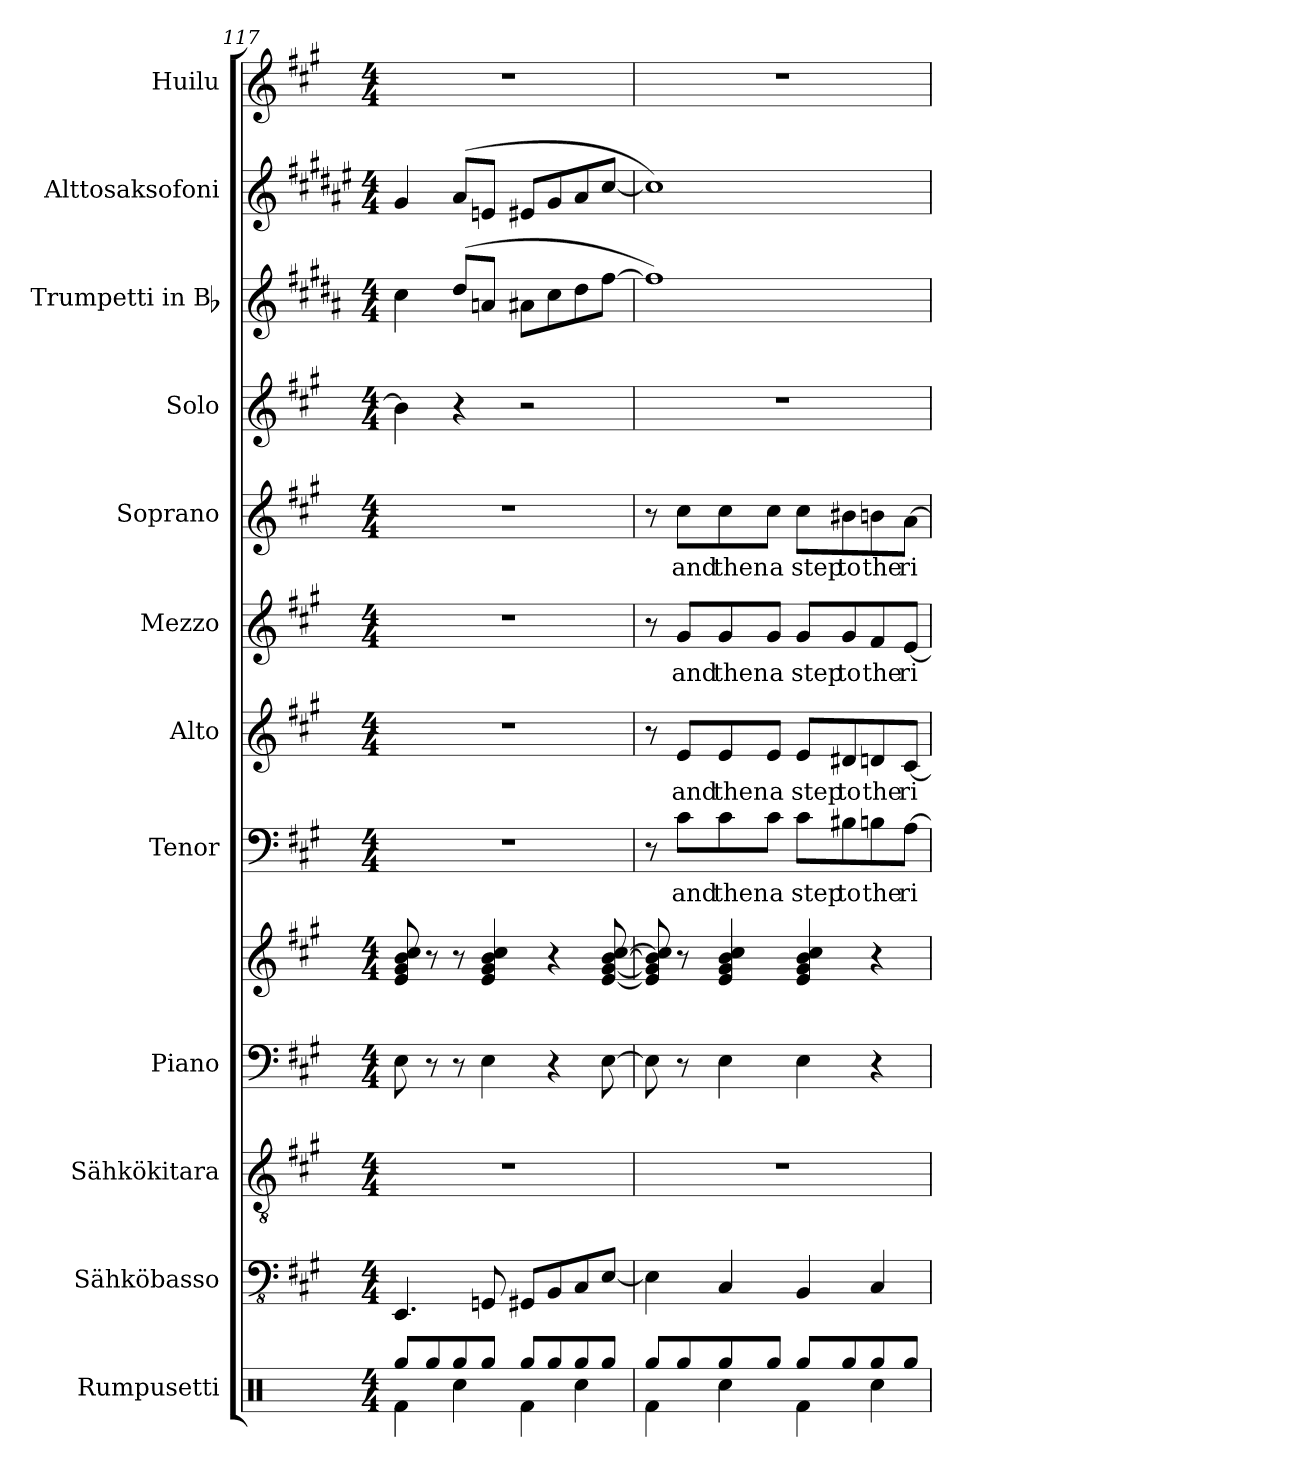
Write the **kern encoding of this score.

**kern	**kern	**kern	**kern	**kern	**kern	**text	**kern	**text	**kern	**text	**kern	**text	**kern	**kern	**kern	**kern
*part12	*part11	*part10	*part9	*part9	*part8	*part8	*part7	*part7	*part6	*part6	*part5	*part5	*part4	*part3	*part2	*part1
*staff13	*staff12	*staff11	*staff10	*staff9	*staff8	*staff8	*staff7	*staff7	*staff6	*staff6	*staff5	*staff5	*staff4	*staff3	*staff2	*staff1
*I"Rumpusetti	*I"Sähköbasso	*I"Sähkökitara	*I"Piano	*	*I"Tenor	*	*I"Alto	*	*I"Mezzo	*	*I"Soprano	*	*I"Solo	*I"Trumpetti in Bb	*I"Alttosaksofoni	*I"Huilu
*I'R. setti	*	*	*I'Pno.	*	*I'T.	*	*I'A.	*	*I'M.	*	*I'S.	*	*I'Solo	*I'Tpt. in Bb	*	*I'H.
*clefX	*clefFv4	*clefGv2	*clefF4	*clefG2	*clefF4	*	*clefG2	*	*clefG2	*	*clefG2	*	*clefG2	*clefG2	*clefG2	*clefG2
*	*	*	*	*	*	*	*	*	*	*	*	*	*	*ITrd1c2	*ITrd5c9	*
*k[]	*k[f#c#g#]	*k[f#c#g#]	*k[f#c#g#]	*k[f#c#g#]	*k[f#c#g#]	*	*k[f#c#g#]	*	*k[f#c#g#]	*	*k[f#c#g#]	*	*k[f#c#g#]	*k[f#c#g#]	*k[f#c#g#]	*k[f#c#g#]
*M4/4	*M4/4	*M4/4	*M4/4	*M4/4	*M4/4	*	*M4/4	*	*M4/4	*	*M4/4	*	*M4/4	*M4/4	*M4/4	*M4/4
=117	=117	=117	=117	=117	=117	=117	=117	=117	=117	=117	=117	=117	=117	=117	=117	=117
*^	*	*	*	*	*	*	*	*	*	*	*	*	*	*	*	*
8Rgg/L	4Rf\	4.EEE/	1r	8E\	8e/ 8g#/ 8b/ 8cc#/	1r	.	1r	.	1r	.	1r	.	4b\]	4b\	4B/	1r
8Rgg/	.	.	.	8r	8r	.	.	.	.	.	.	.	.	.	.	.	.
8Rgg/	4Rcc\	.	.	8r	8r	.	.	.	.	.	.	.	.	4r	(8cc#/L	(8c#/L	.
8Rgg/J	.	8GGGn/	.	4E\	4e/ 4g#/ 4b/ 4cc#/	.	.	.	.	.	.	.	.	.	8gn/J	8Gn/J	.
8Rgg/L	4Rf\	8GGG#X/L	.	.	.	.	.	.	.	.	.	.	.	2r	8g#X\L	8G#X/L	.
8Rgg/	.	8BBB/	.	4r	4r	.	.	.	.	.	.	.	.	.	8b\	8B/	.
8Rgg/	4Rcc\	8CC#/	.	.	.	.	.	.	.	.	.	.	.	.	8cc#\	8c#/	.
8Rgg/J	.	[8EE/J	.	[8E\	[8e/ [8g#/ [8b/ [8cc#/	.	.	.	.	.	.	.	.	.	[8ee\J	[8e/J	.
!!LO:PB:g=z
=118	=118	=118	=118	=118	=118	=118	=118	=118	=118	=118	=118	=118	=118	=118	=118	=118	=118
8Rgg/L	4Rf\	4EE\]	1r	8E\]	8e/] 8g#/] 8b/] 8cc#/]	8r	.	8r	.	8r	.	8r	.	1r	1ee])	1e])	1r
!	!	!	!	!	!	!	!LO:LY:b	!	!LO:LY:b	!	!LO:LY:b	!	!LO:LY:b	!	!	!	!
8Rgg/	.	.	.	8r	8r	8c#\L	and	8e/L	and	8g#/L	and	8cc#\L	and	.	.	.	.
!	!	!	!	!	!	!	!LO:LY:b	!	!LO:LY:b	!	!LO:LY:b	!	!LO:LY:b	!	!	!	!
8Rgg/	4Rcc\	4CC#/	.	4E\	4e/ 4g#/ 4b/ 4cc#/	8c#\	then	8e/	then	8g#/	then	8cc#\	then	.	.	.	.
!	!	!	!	!	!	!	!LO:LY:b	!	!LO:LY:b	!	!LO:LY:b	!	!LO:LY:b	!	!	!	!
8Rgg/J	.	.	.	.	.	8c#\J	a	8e/J	a	8g#/J	a	8cc#\J	a	.	.	.	.
!	!	!	!	!	!	!	!LO:LY:b	!	!LO:LY:b	!	!LO:LY:b	!	!LO:LY:b	!	!	!	!
8Rgg/L	4Rf\	4BBB/	.	4E\	4e/ 4g#/ 4b/ 4cc#/	8c#\L	step	8e/L	step	8g#/L	step	8cc#\L	step	.	.	.	.
!	!	!	!	!	!	!	!LO:LY:b	!	!LO:LY:b	!	!LO:LY:b	!	!LO:LY:b	!	!	!	!
8Rgg/	.	.	.	.	.	8B#X\	to	8d#X/	to	8g#/	to	8b#X\	to	.	.	.	.
!	!	!	!	!	!	!	!LO:LY:b	!	!LO:LY:b	!	!LO:LY:b	!	!LO:LY:b	!	!	!	!
8Rgg/	4Rcc\	4CC#/	.	4r	4r	8Bn\	the	8dn/	the	8f#/	the	8bn\	the	.	.	.	.
!	!	!	!	!	!	!	!LO:LY:b	!	!LO:LY:b	!	!LO:LY:b	!	!LO:LY:b	!	!	!	!
8Rgg/J	.	.	.	.	.	[8A\J	ri-	[8c#/J	ri-	[8e/J	ri-	[8a\J	ri-	.	.	.	.
*v	*v	*	*	*	*	*	*	*	*	*	*	*	*	*	*	*	*
=	=	=	=	=	=	=	=	=	=	=	=	=	=	=	=	=
*-	*-	*-	*-	*-	*-	*-	*-	*-	*-	*-	*-	*-	*-	*-	*-	*-
